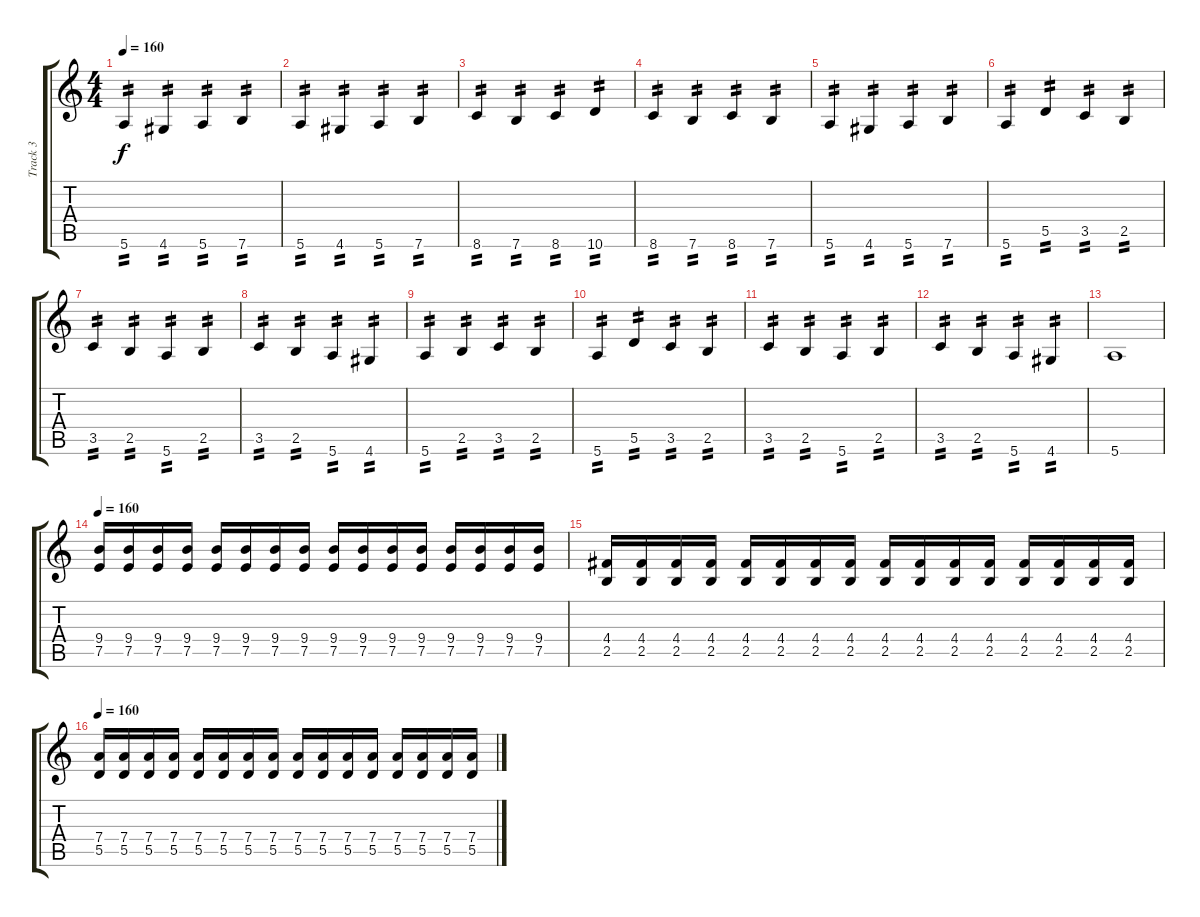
\track ("Track 3" "Track 3") {instrument overdrivenguitar}
\staff {score tabs}
\tuning (E4 B3 G3 D3 A2 E2) {hide}
\ts (4 4)
\tempo 160
\clef g2
\ks c
5.6.4{tp 2 dy f} 4.6.4{tp 2} 5.6.4{tp 2} 7.6.4{tp 2} |
5.6.4{tp 2} 4.6.4{tp 2} 5.6.4{tp 2} 7.6.4{tp 2} |
8.6.4{tp 2} 7.6.4{tp 2} 8.6.4{tp 2} 10.6.4{tp 2} |
8.6.4{tp 2} 7.6.4{tp 2} 8.6.4{tp 2} 7.6.4{tp 2} |
5.6.4{tp 2} 4.6.4{tp 2} 5.6.4{tp 2} 7.6.4{tp 2} |
5.6.4{tp 2} 5.5.4{tp 2} 3.5.4{tp 2} 2.5.4{tp 2} |
3.5.4{tp 2} 2.5.4{tp 2} 5.6.4{tp 2} 2.5.4{tp 2} |
3.5.4{tp 2} 2.5.4{tp 2} 5.6.4{tp 2} 4.6.4{tp 2} |
5.6.4{tp 2} 2.5.4{tp 2} 3.5.4{tp 2} 2.5.4{tp 2} |
5.6.4{tp 2} 5.5.4{tp 2} 3.5.4{tp 2} 2.5.4{tp 2} |
3.5.4{tp 2} 2.5.4{tp 2} 5.6.4{tp 2} 2.5.4{tp 2} |
3.5.4{tp 2} 2.5.4{tp 2} 5.6.4{tp 2} 4.6.4{tp 2} |
5.6.1{volume 3} |
\tempo 160
(9.4 7.5).16{volume 11} (9.4 7.5).16 (9.4 7.5).16 (9.4 7.5).16 (9.4 7.5).16 (9.4 7.5).16 (9.4 7.5).16 (9.4 7.5).16 (9.4 7.5).16 (9.4 7.5).16 (9.4 7.5).16 (9.4 7.5).16 (9.4 7.5).16 (9.4 7.5).16 (9.4 7.5).16 (9.4 7.5).16 |
(4.4 2.5).16 (4.4 2.5).16 (4.4 2.5).16 (4.4 2.5).16 (4.4 2.5).16 (4.4 2.5).16 (4.4 2.5).16 (4.4 2.5).16 (4.4 2.5).16 (4.4 2.5).16 (4.4 2.5).16 (4.4 2.5).16 (4.4 2.5).16 (4.4 2.5).16 (4.4 2.5).16 (4.4 2.5).16 |
\tempo 160
(7.4 5.5).16 (7.4 5.5).16 (7.4 5.5).16 (7.4 5.5).16 (7.4 5.5).16 (7.4 5.5).16 (7.4 5.5).16 (7.4 5.5).16 (7.4 5.5).16 (7.4 5.5).16 (7.4 5.5).16 (7.4 5.5).16 (7.4 5.5).16 (7.4 5.5).16 (7.4 5.5).16 (7.4 5.5).16
